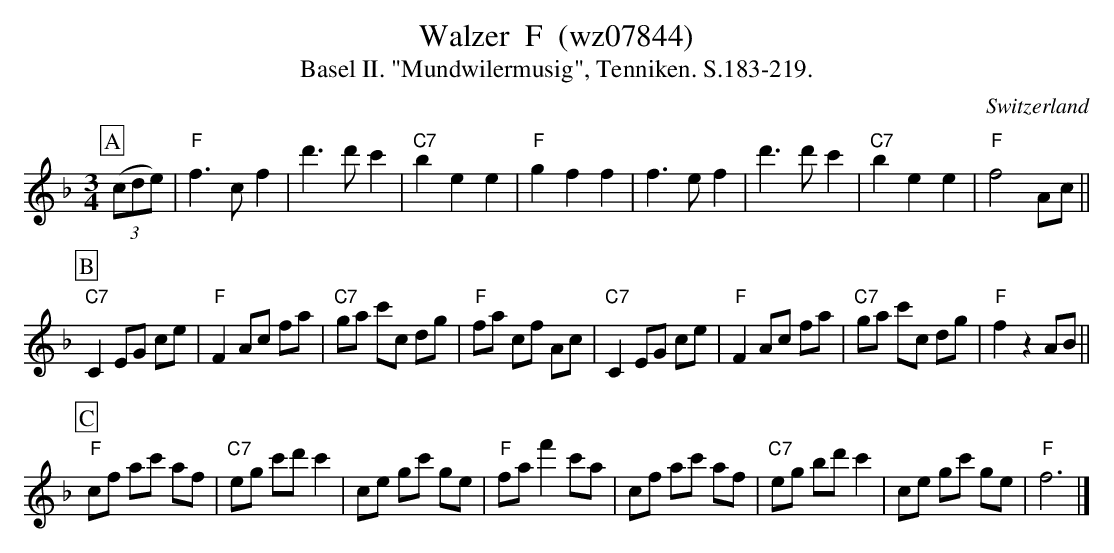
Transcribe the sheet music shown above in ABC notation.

X:1
T:Walzer  F  (wz07844)
T: Basel II. "Mundwilermusig", Tenniken. S.183-219.
M:3/4
L:1/8
O:Switzerland
K:F major
[P:A] ((3cde)| "F"f3cf2 | d'3d'c'2 | "C7"b2e2e2 | "F"g2f2f2 | f3ef2 | d'3d'c'2 | "C7"b2e2e2 | "F"f4Ac ||
[P:B] "C7"C2EG ce | "F"F2Ac fa | "C7"ga c'c dg | "F"fa cf Ac | "C7"C2EG ce | "F"F2Ac fa | "C7"ga c'c dg | "F"f2z2AB ||
[P:C] "F"cf ac' af | "C7"eg c'd'c'2 | ce gc' ge | "F"fa f'2 c'a | cf ac' af | "C7"eg bd'c'2 | ce gc' ge | "F"f6 |]
W:
